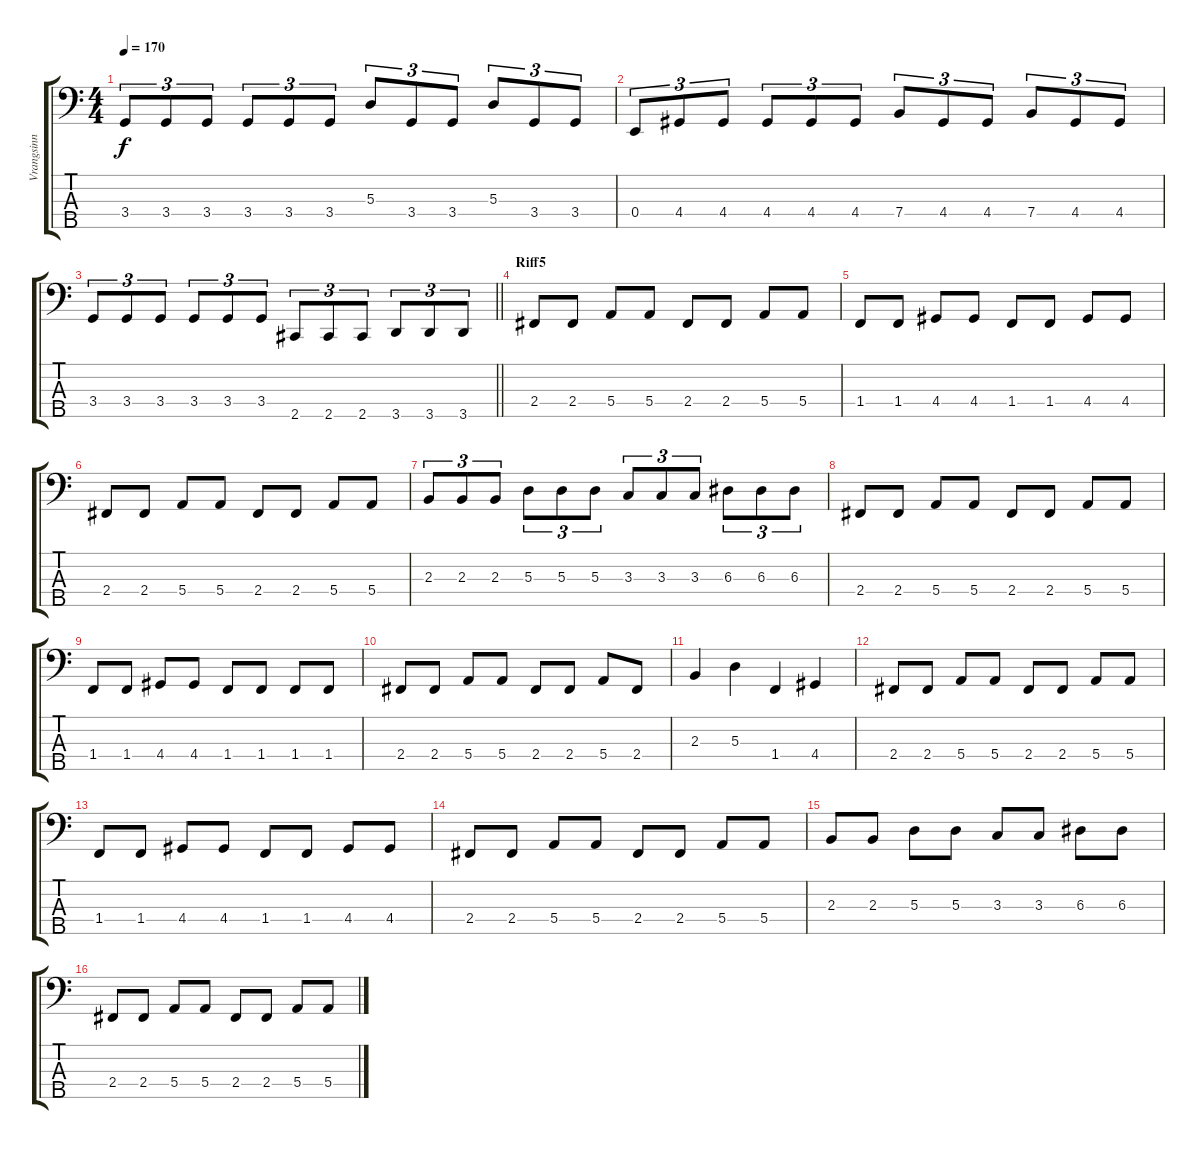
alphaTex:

\track ("Vrangsinn - Bass" "Vrangsinn ") {instrument electricbassfinger}
\staff {score tabs}
\tuning (G2 D2 A1 E1 B0) {hide}
\ts (4 4)
\tempo 170
\clef f4
\ks c
3.4.8{tu (3 2) dy f} 3.4.8{tu (3 2)} 3.4.8{tu (3 2)} 3.4.8{tu (3 2)} 3.4.8{tu (3 2)} 3.4.8{tu (3 2)} 5.3.8{tu (3 2)} 3.4.8{tu (3 2)} 3.4.8{tu (3 2)} 5.3.8{tu (3 2)} 3.4.8{tu (3 2)} 3.4.8{tu (3 2)} |
0.4.8{tu (3 2)} 4.4.8{tu (3 2)} 4.4.8{tu (3 2)} 4.4.8{tu (3 2)} 4.4.8{tu (3 2)} 4.4.8{tu (3 2)} 7.4.8{tu (3 2)} 4.4.8{tu (3 2)} 4.4.8{tu (3 2)} 7.4.8{tu (3 2)} 4.4.8{tu (3 2)} 4.4.8{tu (3 2)} |
\barLineRight lightlight
3.4.8{tu (3 2)} 3.4.8{tu (3 2)} 3.4.8{tu (3 2)} 3.4.8{tu (3 2)} 3.4.8{tu (3 2)} 3.4.8{tu (3 2)} 2.5.8{tu (3 2)} 2.5.8{tu (3 2)} 2.5.8{tu (3 2)} 3.5.8{tu (3 2)} 3.5.8{tu (3 2)} 3.5.8{tu (3 2)} |
\section ("" "Riff5")
2.4.8 2.4.8 5.4.8 5.4.8 2.4.8 2.4.8 5.4.8 5.4.8 |
1.4.8 1.4.8 4.4.8 4.4.8 1.4.8 1.4.8 4.4.8 4.4.8 |
2.4.8 2.4.8 5.4.8 5.4.8 2.4.8 2.4.8 5.4.8 5.4.8 |
2.3.8{tu (3 2)} 2.3.8{tu (3 2)} 2.3.8{tu (3 2)} 5.3.8{tu (3 2)} 5.3.8{tu (3 2)} 5.3.8{tu (3 2)} 3.3.8{tu (3 2)} 3.3.8{tu (3 2)} 3.3.8{tu (3 2)} 6.3.8{tu (3 2)} 6.3.8{tu (3 2)} 6.3.8{tu (3 2)} |
2.4.8 2.4.8 5.4.8 5.4.8 2.4.8 2.4.8 5.4.8 5.4.8 |
1.4.8 1.4.8 4.4.8 4.4.8 1.4.8 1.4.8 1.4.8 1.4.8 |
2.4.8 2.4.8 5.4.8 5.4.8 2.4.8 2.4.8 5.4.8 2.4.8 |
2.3.4 5.3.4 1.4.4 4.4.4 |
2.4.8 2.4.8 5.4.8 5.4.8 2.4.8 2.4.8 5.4.8 5.4.8 |
1.4.8 1.4.8 4.4.8 4.4.8 1.4.8 1.4.8 4.4.8 4.4.8 |
2.4.8 2.4.8 5.4.8 5.4.8 2.4.8 2.4.8 5.4.8 5.4.8 |
2.3.8 2.3.8 5.3.8 5.3.8 3.3.8 3.3.8 6.3.8 6.3.8 |
2.4.8 2.4.8 5.4.8 5.4.8 2.4.8 2.4.8 5.4.8 5.4.8
